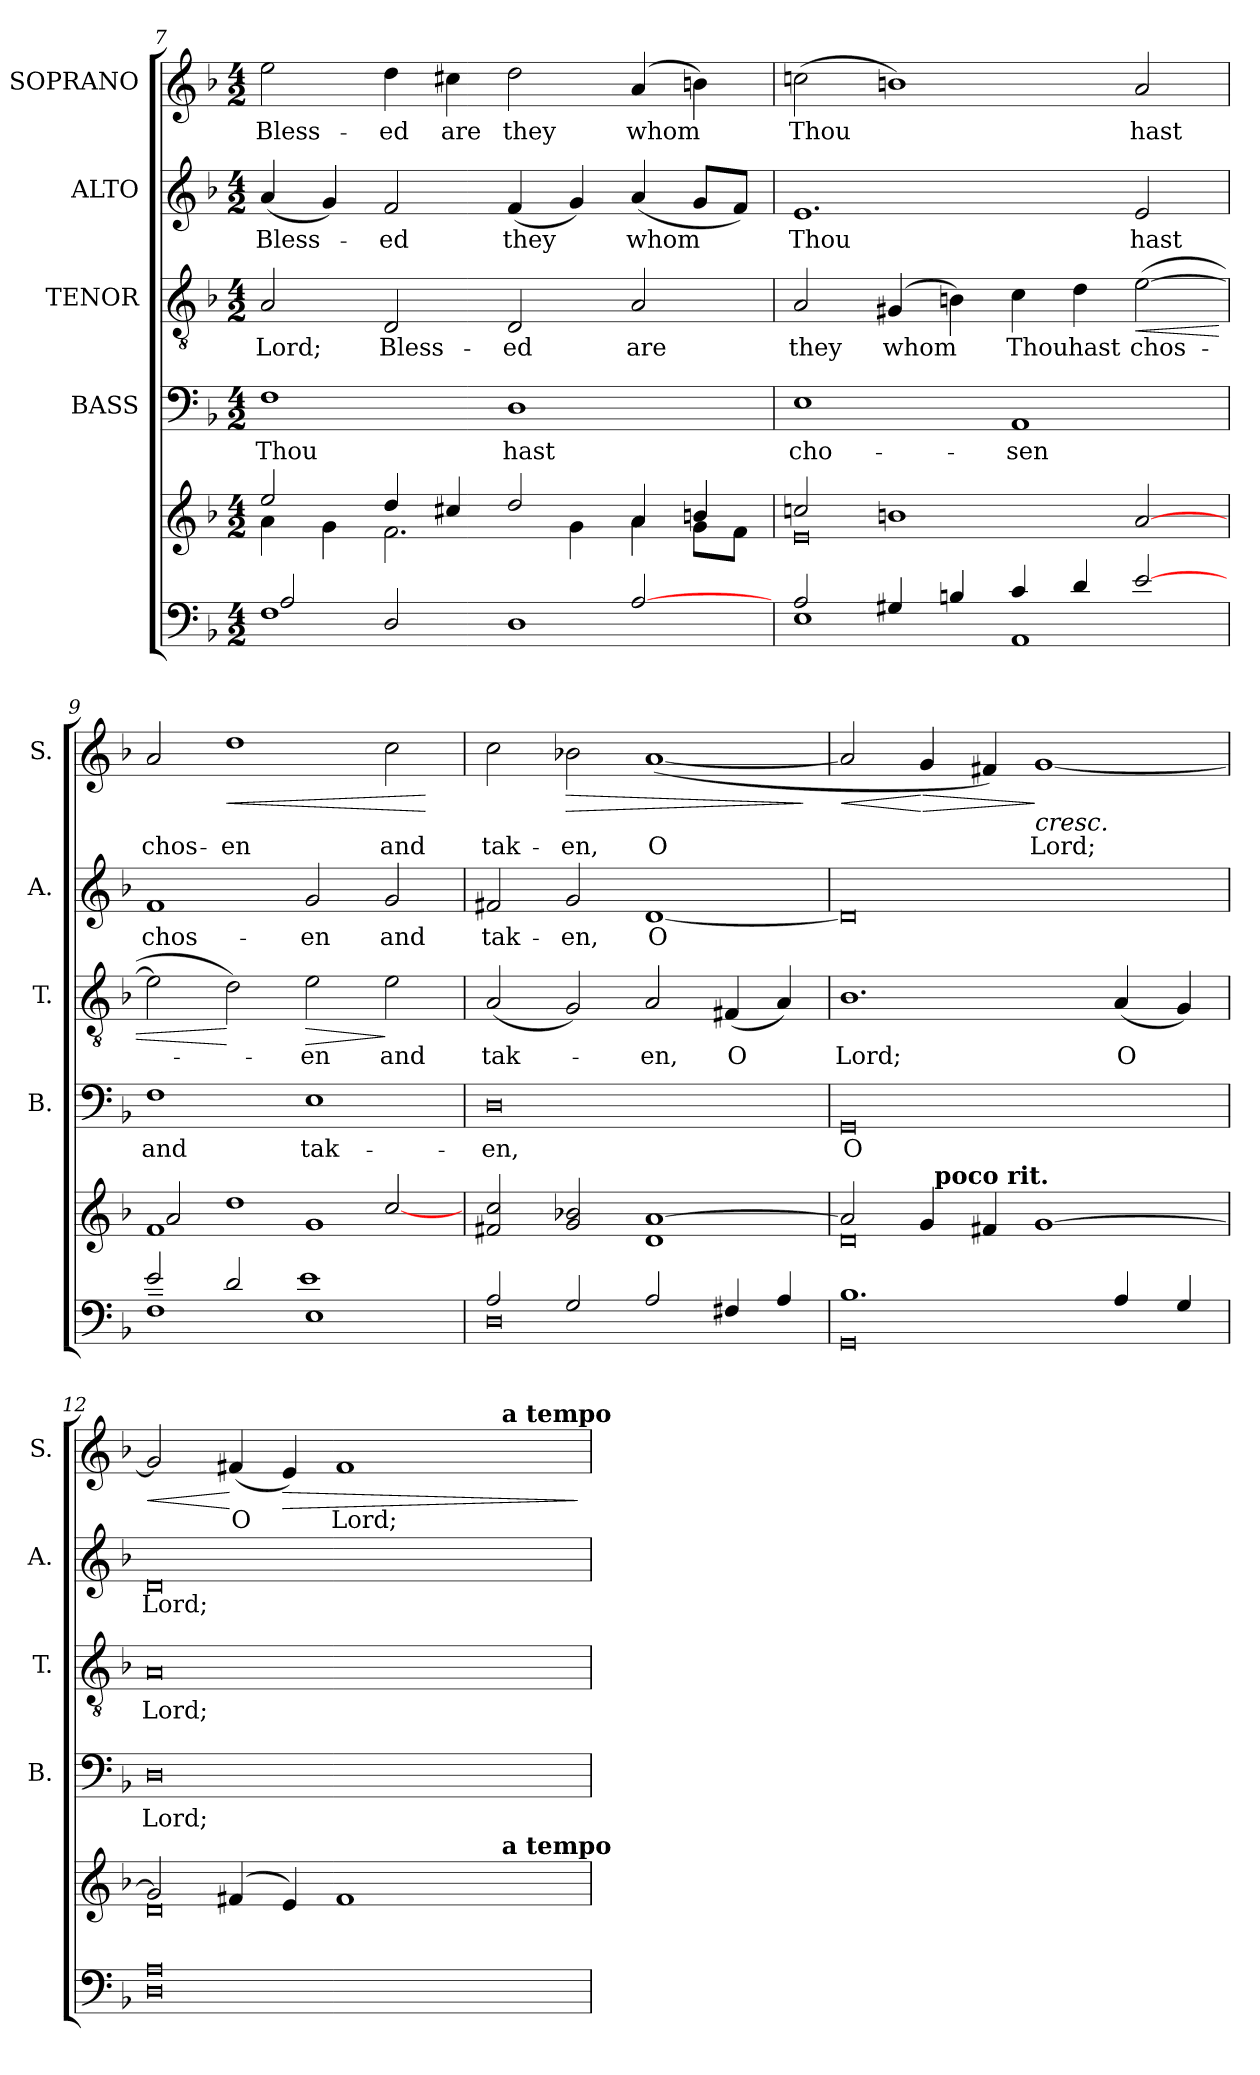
**kern	**kern	**kern	**text	**kern	**text	**dynam	**kern	**text	**kern	**text	**dynam
*part5	*part5	*part4	*part4	*part3	*part3	*part3	*part2	*part2	*part1	*part1	*part1
*staff6	*staff5	*staff4	*staff4	*staff3	*staff3	*staff3	*staff2	*staff2	*staff1	*staff1	*staff1
*	*	*I"BASS	*	*I"TENOR	*	*	*I"ALTO	*	*I"SOPRANO	*	*
*	*	*I'B.	*	*I'T.	*	*	*I'A.	*	*I'S.	*	*
*clefF4	*clefG2	*clefF4	*	*clefGv2	*	*	*clefG2	*	*clefG2	*	*
*k[b-]	*k[b-]	*k[b-]	*	*k[b-]	*	*	*k[b-]	*	*k[b-]	*	*
*F:	*F:	*F:	*	*F:	*	*	*F:	*	*F:	*	*
*M4/2	*M4/2	*M4/2	*	*M4/2	*	*	*M4/2	*	*M4/2	*	*
=7	=7	=7	=7	=7	=7	=7	=7	=7	=7	=7	=7
*^	*^	*	*	*	*	*	*	*	*	*	*
*	*^	*	*	*	*	*	*	*	*	*	*	*	*
!	!	!	!	!	!	!LO:LY:b	!	!LO:LY:b	!	!	!LO:LY:b	!	!LO:LY:b	!
1F	2A/	1.ryy	2ee/	4a\	1F	Thou	2A/	Lord;	.	(<4a/	Bless-	2ee\	Bless-	.
.	.	.	.	4g\	.	.	.	.	.	4g/)	.	.	.	.
!	!	!	!	!	!	!	!	!LO:LY:b	!	!	!LO:LY:b	!	!LO:LY:b	!
.	2D/	.	4dd/	2.f\	.	.	2D/	Bless-	.	2f/	-ed	4dd\	-ed	.
!	!	!	!	!	!	!	!	!	!	!	!	!	!LO:LY:b	!
.	.	.	4cc#X/	.	.	.	.	.	.	.	.	4cc#X\	are	.
!	!	!	!	!	!	!LO:LY:b	!	!LO:LY:b	!	!	!LO:LY:b	!	!LO:LY:b	!
1ryy	1D	.	2dd/	.	1D	hast	2D/	-ed	.	(<4f/	they	2dd\	they	.
.	.	.	.	4g\	.	.	.	.	.	4g/)	.	.	.	.
!	!	!	!	!	!	!	!	!LO:LY:b	!	!	!LO:LY:b	!	!LO:LY:b	!
.	.	[>2A/	4a\	4a/	.	.	2A/	are	.	(<4a/	whom	(4a/	whom	.
.	.	.	4bn/	8g\L	.	.	.	.	.	8g/L	.	4bn\)	.	.
.	.	.	.	8f\J	.	.	.	.	.	8f/J)	.	.	.	.
*	*v	*v	*	*	*	*	*	*	*	*	*	*	*	*
!!LO:PB:g=z
=8	=8	=8	=8	=8	=8	=8	=8	=8	=8	=8	=8	=8	=8
!	!	!	!	!	!LO:LY:b	!	!LO:LY:b	!	!	!LO:LY:b	!	!LO:LY:b	!
2A/	1E	2ccn/	0e	1E	cho-	2A/	they	.	1.e	Thou	(>2ccn\	Thou	.
!	!	!	!	!	!	!	!LO:LY:b	!	!	!	!	!	!
4G#X/	.	1bn	.	.	.	(4G#X/	whom	.	.	.	1bn)	.	.
4Bn/	.	.	.	.	.	4Bn\)	.	.	.	.	.	.	.
!	!	!	!	!	!LO:LY:b	!	!LO:LY:b	!	!	!	!	!	!
4c/	1AA	.	.	1AA	-sen	4c\	Thou	.	.	.	.	.	.
!	!	!	!	!	!	!	!LO:LY:b	!	!	!	!	!	!
4d/	.	.	.	.	.	4d\	hast	.	.	.	.	.	.
!	!	!	!	!	!	!	!LO:LY:b	!LO:HP:b	!	!LO:LY:b	!	!LO:LY:b	!
[>2e/	.	[>2a/	.	.	.	(>[>2e\	chos-	<	2e/	hast	2a/	hast	.
=9	=9	=9	=9	=9	=9	=9	=9	=9	=9	=9	=9	=9	=9
!	!	!	!	!	!LO:LY:b	!	!	!	!	!LO:LY:b	!	!LO:LY:b	!
1F~>	2e/	1f	2a/	1F	and	2e\]	.	.	1f	chos-	2a/	chos-	.
!	!	!	!	!	!	!	!	!	!	!	!	!LO:LY:b	!LO:HP:b
.	2d/	.	1dd	.	.	2d\)	.	[	.	.	1dd	-en	<
!	!	!	!	!	!LO:LY:b	!	!LO:LY:b	!LO:HP:b	!	!LO:LY:b	!	!	!
1E	1e	1g	.	1E	tak-	2e\	-en	>	2g/	-en	.	.	.
!	!	!	!	!	!	!	!LO:LY:b	!	!	!LO:LY:b	!	!LO:LY:b	!
.	.	.	[>2cc/	.	.	2e\	and	]	2g/	and	2cc\	and	.
*v	*v	*	*	*	*	*	*	*	*	*	*	*	*
*	*v	*v	*	*	*	*	*	*	*	*	*	*
.	.	.	.	.	.	.	.	.	.	.	[
=10	=10	=10	=10	=10	=10	=10	=10	=10	=10	=10	=10
*^	*	*	*	*	*	*	*	*	*	*	*
!	!	!	!	!LO:LY:b	!	!LO:LY:b	!	!	!LO:LY:b	!	!LO:LY:b	!
2A/	0D	2f#X/ 2cc/	0D	-en,	(<2A/	tak-	.	2f#X/	tak-	2cc\	tak-	.
!	!	!	!	!	!	!	!	!	!LO:LY:b	!	!LO:LY:b	!LO:HP:b
2G/	.	2g/ 2b-X/	.	.	2G/)	.	.	2g/	-en,	2b-X\	-en,	>
!	!	!	!	!	!	!LO:LY:b	!	!	!LO:LY:b	!	!LO:LY:b	!
2A/	.	1d [>1a	.	.	2A/	-en,	.	[<1d	O	(<[<1a	O	.
!	!	!	!	!	!	!LO:LY:b	!	!	!	!	!	!
4F#X/	.	.	.	.	(<4F#X/	O	.	.	.	.	.	.
4A/	.	.	.	.	4A/)	.	.	.	.	.	.	.
*v	*v	*	*	*	*	*	*	*	*	*	*	*
.	.	.	.	.	.	.	.	.	.	.	]
=11	=11	=11	=11	=11	=11	=11	=11	=11	=11	=11	=11
*^	*^	*	*	*	*	*	*	*	*	*	*
!	!	!	!	!	!LO:LY:b:rj	!	!LO:LY:b	!	!	!	!	!	!LO:HP:b
*	*	*	*^	*	*	*	*	*	*	*	*	*	*
1.B-	0GG	2a/]	0d	2ryy	0GG	O	1.B-	Lord;	.	0d]	.	2a/]	.	<
!	!	!	!	!	!	!	!	!	!	!	!	!	!	!LO:HP:n=1:b
.	.	4g/	.	32ryy	.	.	.	.	.	.	.	4g/	.	[ >
!	!	!	!	!LO:TX:a:B:t=poco rit.	!	!	!	!	!	!	!	!	!	!
.	.	.	.	1ryy	.	.	.	.	.	.	.	.	.	.
.	.	4f#X/	.	.	.	.	.	.	.	.	.	4f#X/)	.	.
!	!	!	!	!	!	!	!	!	!	!	!	!	!LO:LY:b	!LO:HP:n=1:b
.	.	[<1g	.	.	.	.	.	.	.	.	.	[<1g	Lord;	] <
!	!	!	!	!	!	!	!	!LO:LY:b	!	!	!	!	!	!
4A/	.	.	.	.	.	.	(<4A/	O	.	.	.	.	.	.
.	.	.	.	4...ryy	.	.	.	.	.	.	.	.	.	.
4G/	.	.	.	.	.	.	4G/)	.	.	.	.	.	.	.
*v	*v	*	*	*	*	*	*	*	*	*	*	*	*	*
!!LO:LB:g=z
=12	=12	=12	=12	=12	=12	=12	=12	=12	=12	=12	=12	=12	=12
!	!	!	!	!	!	!	!	!	!	!	!LO:TX:a:t=1 2	!	!
!	!	!	!	!	!LO:LY:b	!	!LO:LY:b	!	!	!LO:LY:b	!	!	!LO:HP:b
*	*	*	*	*	*	*	*	*	*	*	*^	*	*
0D 0A	2g/]	0d	1ryy	0D	Lord;	0A	Lord;	.	0d	Lord;	2g/]	1ryy	.	<
!	!	!	!	!	!	!	!	!	!	!	!	!	!LO:LY:b	!
.	(4f#X/	.	.	.	.	.	.	.	.	.	(<4f#X/	.	O	[
!	!	!	!	!	!	!	!	!	!	!	!	!	!	!LO:HP:n=1:b
.	4e/)	.	.	.	.	.	.	.	.	.	4e/)	.	.	[ >
!	!	!	!	!	!	!	!	!	!	!	!	!	!LO:LY:b	!
.	1f#	.	2ryy	.	.	.	.	.	.	.	1f#	2ryy	Lord;	.
.	.	.	4ryy	.	.	.	.	.	.	.	.	4ryy	.	.
.	.	.	16.ryy	.	.	.	.	.	.	.	.	16.ryy	.	.
!	!	!	!	!	!	!	!	!	!	!	!	!LO:TX:a:B:t=a tempo	!	!
!	!	!	!LO:TX:a:B:t=a tempo	!	!	!	!	!	!	!	!	!	!	!
.	.	.	8ryy	.	.	.	.	.	.	.	.	8ryy	.	.
.	.	.	32ryy	.	.	.	.	.	.	.	.	32ryy	.	.
.	.	.	.	.	.	.	.	.	.	.	.	.	.	]
*	*v	*v	*v	*	*	*	*	*	*	*	*v	*v	*	*
=	=	=	=	=	=	=	=	=	=	=	=
*-	*-	*-	*-	*-	*-	*-	*-	*-	*-	*-	*-
